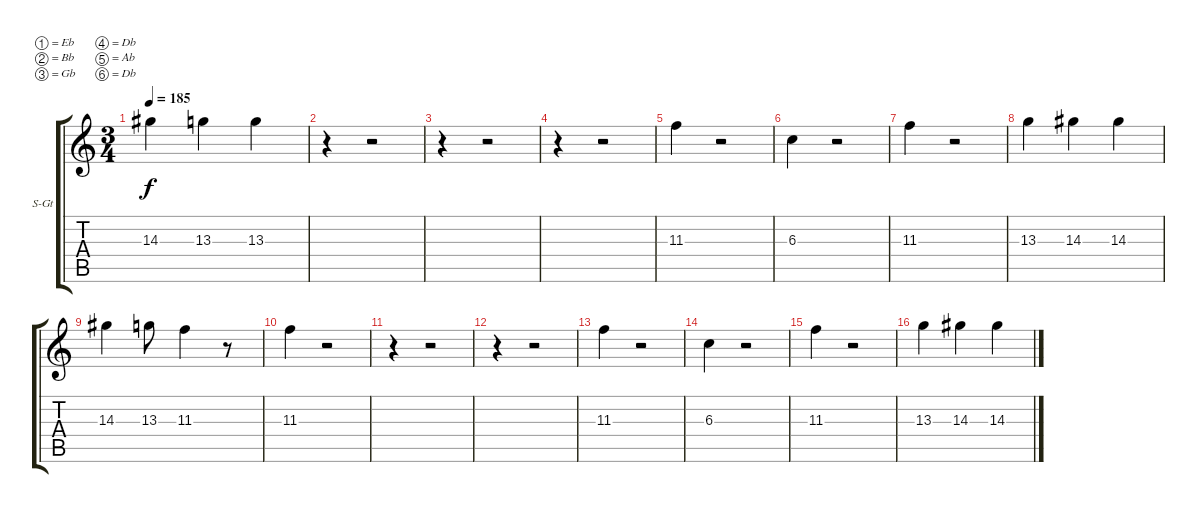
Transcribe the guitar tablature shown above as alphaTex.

\bracketExtendMode groupsimilarinstruments
\firstSystemTrackNameOrientation horizontal
\otherSystemsTrackNameOrientation horizontal
\track ("Vocals" "S-Gt") {instrument altosax}
\staff {score tabs}
\tuning (Eb4 Bb3 Gb3 Db3 Ab2 Db2)
\displaytranspose 12
\ts (3 4)
\tempo 185
\clef g2
\ks c
14.3.4{dy f} 13.3.4 13.3.4 |
r.4 r.2 |
r.4 r.2 |
r.4 r.2 |
11.3.4 r.2 |
6.3.4 r.2 |
11.3.4 r.2 |
13.3.4 14.3.4 14.3.4 |
14.3.4 13.3.8 11.3.4 r.8 |
11.3.4 r.2 |
r.4 r.2 |
r.4 r.2 |
11.3.4 r.2 |
6.3.4 r.2 |
11.3.4 r.2 |
13.3.4 14.3.4 14.3.4
